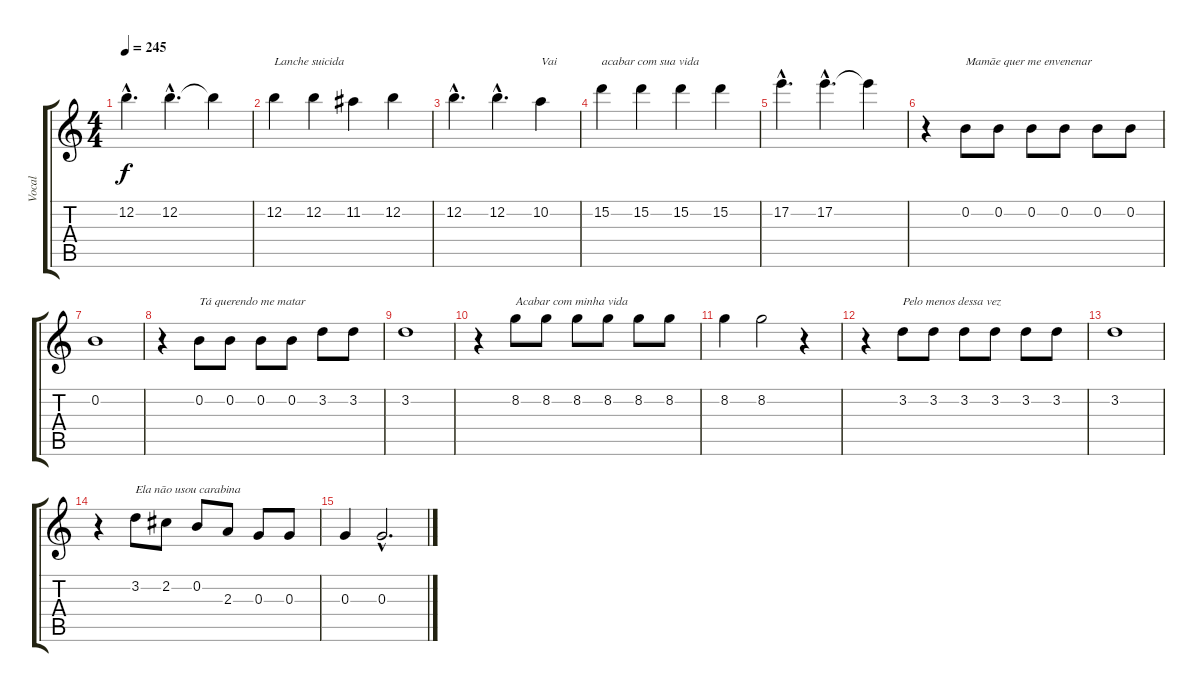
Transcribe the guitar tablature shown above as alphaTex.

\track ("Vocal" "Vocal") {instrument lead2sawtooth}
\staff {score tabs}
\tuning (E5 B4 G4 D4 A3 E3) {hide}
\ts (4 4)
\tempo 245
\clef g2
\ks c
12.2{hac}.4{d dy f} 12.2{hac}.4{d} 12.2{t}.4 |
12.2.4{txt "Lanche suicida "} 12.2.4 11.2.4 12.2.4 |
12.2{hac}.4{d} 12.2{hac}.4{d} 10.2.4{txt "Vai "} |
15.2.4{txt "acabar com sua vida"} 15.2.4 15.2.4 15.2.4 |
17.2{hac}.4{d} 17.2{hac}.4{d} 17.2{t}.4 |
r.4 0.2.8{txt "Mamãe quer me envenenar"} 0.2.8 0.2.8 0.2.8 0.2.8 0.2.8 |
0.2.1 |
r.4 0.2.8{txt "Tá querendo me matar"} 0.2.8 0.2.8 0.2.8 3.2.8 3.2.8 |
3.2.1 |
r.4 8.2.8{txt "Acabar com minha vida"} 8.2.8 8.2.8 8.2.8 8.2.8 8.2.8 |
8.2.4 8.2.2 r.4 |
r.4 3.2.8{txt "Pelo menos dessa vez"} 3.2.8 3.2.8 3.2.8 3.2.8 3.2.8 |
3.2.1 |
r.4 3.2.8{txt "Ela não usou carabina"} 2.2.8 0.2.8 2.3.8 0.3.8 0.3.8 |
0.3.4 0.3{hac}.2{d}
